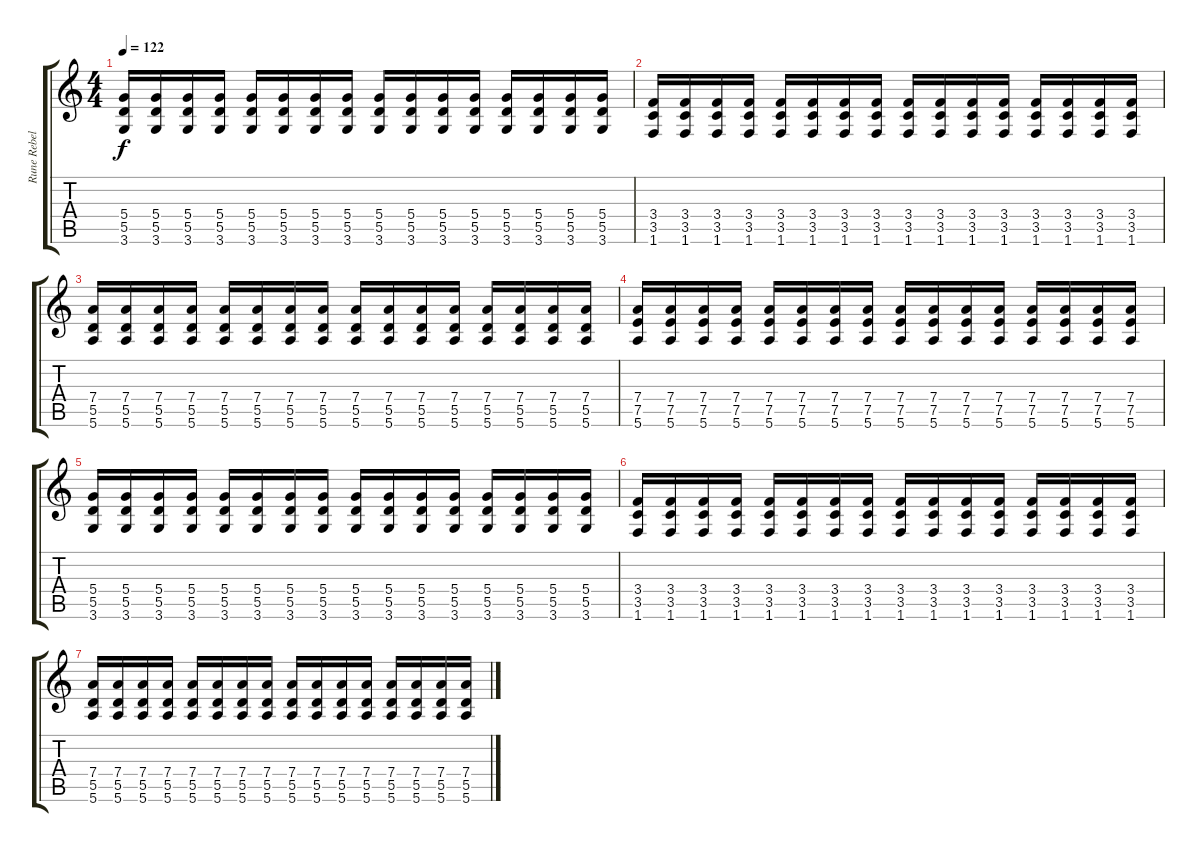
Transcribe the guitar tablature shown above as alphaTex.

\track ("Rune Rebellion" "Rune Rebel") {instrument overdrivenguitar}
\staff {score tabs}
\tuning (E4 B3 G3 D3 A2 E2) {hide}
\ts (4 4)
\tempo 122
\clef g2
\ks c
(5.4 5.5 3.6).16{dy f} (5.4 5.5 3.6).16 (5.4 5.5 3.6).16 (5.4 5.5 3.6).16 (5.4 5.5 3.6).16 (5.4 5.5 3.6).16 (5.4 5.5 3.6).16 (5.4 5.5 3.6).16 (5.4 5.5 3.6).16 (5.4 5.5 3.6).16 (5.4 5.5 3.6).16 (5.4 5.5 3.6).16 (5.4 5.5 3.6).16 (5.4 5.5 3.6).16 (5.4 5.5 3.6).16 (5.4 5.5 3.6).16 |
(3.4 3.5 1.6).16 (3.4 3.5 1.6).16 (3.4 3.5 1.6).16 (3.4 3.5 1.6).16 (3.4 3.5 1.6).16 (3.4 3.5 1.6).16 (3.4 3.5 1.6).16 (3.4 3.5 1.6).16 (3.4 3.5 1.6).16 (3.4 3.5 1.6).16 (3.4 3.5 1.6).16 (3.4 3.5 1.6).16 (3.4 3.5 1.6).16 (3.4 3.5 1.6).16 (3.4 3.5 1.6).16 (3.4 3.5 1.6).16 |
(7.4 5.5 5.6).16 (7.4 5.5 5.6).16 (7.4 5.5 5.6).16 (7.4 5.5 5.6).16 (7.4 5.5 5.6).16 (7.4 5.5 5.6).16 (7.4 5.5 5.6).16 (7.4 5.5 5.6).16 (7.4 5.5 5.6).16 (7.4 5.5 5.6).16 (7.4 5.5 5.6).16 (7.4 5.5 5.6).16 (7.4 5.5 5.6).16 (7.4 5.5 5.6).16 (7.4 5.5 5.6).16 (7.4 5.5 5.6).16 |
(7.4 7.5 5.6).16 (7.4 7.5 5.6).16 (7.4 7.5 5.6).16 (7.4 7.5 5.6).16 (7.4 7.5 5.6).16 (7.4 7.5 5.6).16 (7.4 7.5 5.6).16 (7.4 7.5 5.6).16 (7.4 7.5 5.6).16 (7.4 7.5 5.6).16 (7.4 7.5 5.6).16 (7.4 7.5 5.6).16 (7.4 7.5 5.6).16 (7.4 7.5 5.6).16 (7.4 7.5 5.6).16 (7.4 7.5 5.6).16 |
(5.4 5.5 3.6).16 (5.4 5.5 3.6).16 (5.4 5.5 3.6).16 (5.4 5.5 3.6).16 (5.4 5.5 3.6).16 (5.4 5.5 3.6).16 (5.4 5.5 3.6).16 (5.4 5.5 3.6).16 (5.4 5.5 3.6).16 (5.4 5.5 3.6).16 (5.4 5.5 3.6).16 (5.4 5.5 3.6).16 (5.4 5.5 3.6).16 (5.4 5.5 3.6).16 (5.4 5.5 3.6).16 (5.4 5.5 3.6).16 |
(3.4 3.5 1.6).16 (3.4 3.5 1.6).16 (3.4 3.5 1.6).16 (3.4 3.5 1.6).16 (3.4 3.5 1.6).16 (3.4 3.5 1.6).16 (3.4 3.5 1.6).16 (3.4 3.5 1.6).16 (3.4 3.5 1.6).16 (3.4 3.5 1.6).16 (3.4 3.5 1.6).16 (3.4 3.5 1.6).16 (3.4 3.5 1.6).16 (3.4 3.5 1.6).16 (3.4 3.5 1.6).16 (3.4 3.5 1.6).16 |
(7.4 5.5 5.6).16 (7.4 5.5 5.6).16 (7.4 5.5 5.6).16 (7.4 5.5 5.6).16 (7.4 5.5 5.6).16 (7.4 5.5 5.6).16 (7.4 5.5 5.6).16 (7.4 5.5 5.6).16 (7.4 5.5 5.6).16 (7.4 5.5 5.6).16 (7.4 5.5 5.6).16 (7.4 5.5 5.6).16 (7.4 5.5 5.6).16 (7.4 5.5 5.6).16 (7.4 5.5 5.6).16 (7.4 5.5 5.6).16
